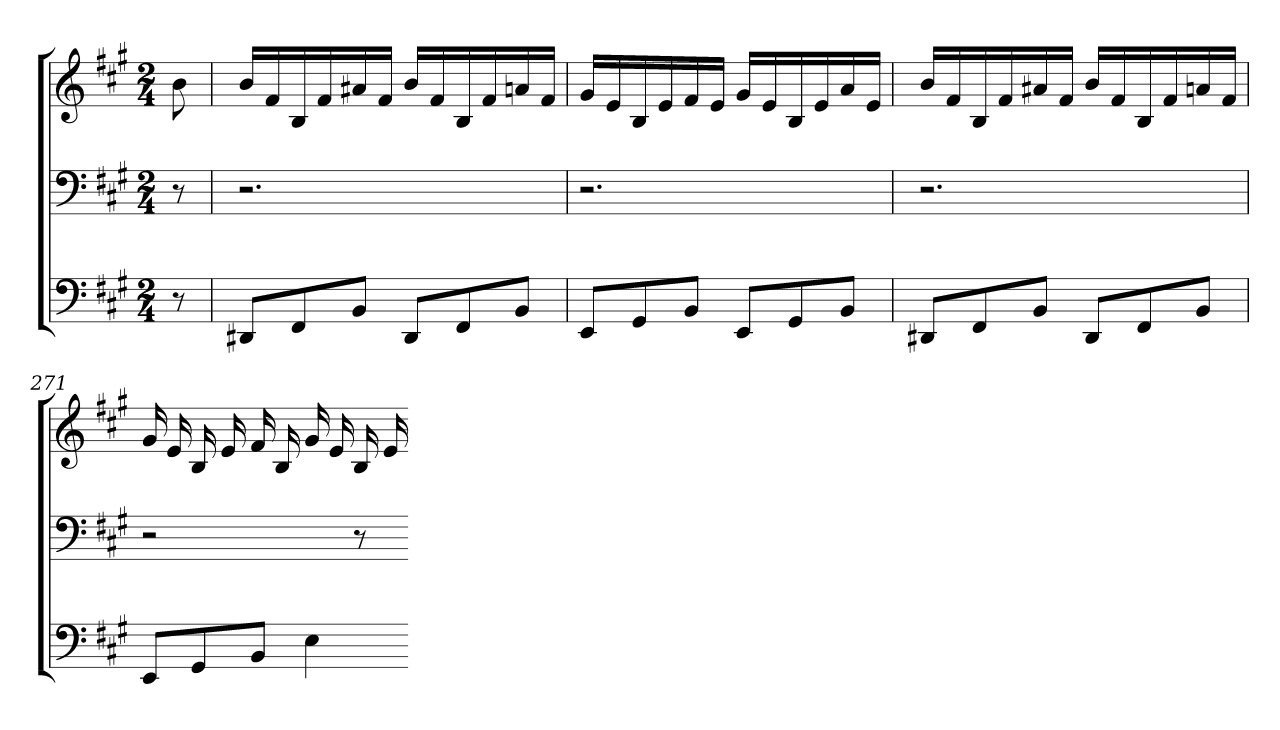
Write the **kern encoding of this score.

**kern	**kern	**kern
*part3	*part2	*part1
*staff3	*staff2	*staff1
*clefF4	*clefF4	*clefG2
*k[f#c#g#]	*k[f#c#g#]	*k[f#c#g#]
*A:	*A:	*A:
*M2/4	*M2/4	*M2/4
=	=	=
8r	8r	8b
=268	=268	=268
8DD#XL	2.r	16bLL
.	.	16f#
8FF#	.	16B
.	.	16f#
8BBJ	.	16a#X
.	.	16f#JJ
8DD#L	.	16bLL
.	.	16f#
8FF#	.	16B
.	.	16f#
8BBJ	.	16an
.	.	16f#JJ
=269	=269	=269
8EEL	2.r	16g#LL
.	.	16e
8GG#	.	16B
.	.	16e
8BBJ	.	16f#
.	.	16eJJ
8EEL	.	16g#LL
.	.	16e
8GG#	.	16B
.	.	16e
8BBJ	.	16a
.	.	16eJJ
=270	=270	=270
8DD#XL	2.r	16bLL
.	.	16f#
8FF#	.	16B
.	.	16f#
8BBJ	.	16a#X
.	.	16f#JJ
8DD#L	.	16bLL
.	.	16f#
8FF#	.	16B
.	.	16f#
8BBJ	.	16an
.	.	16f#JJ
=271	=271	=271
8EEL	2r	16g#
.	.	16e
8GG#	.	16B
.	.	16e
8BBJ	.	16f#
.	.	16B
4E	.	16g#
.	.	16e
.	8r	16B
.	.	16e
=-	=-	=-
*-	*-	*-
